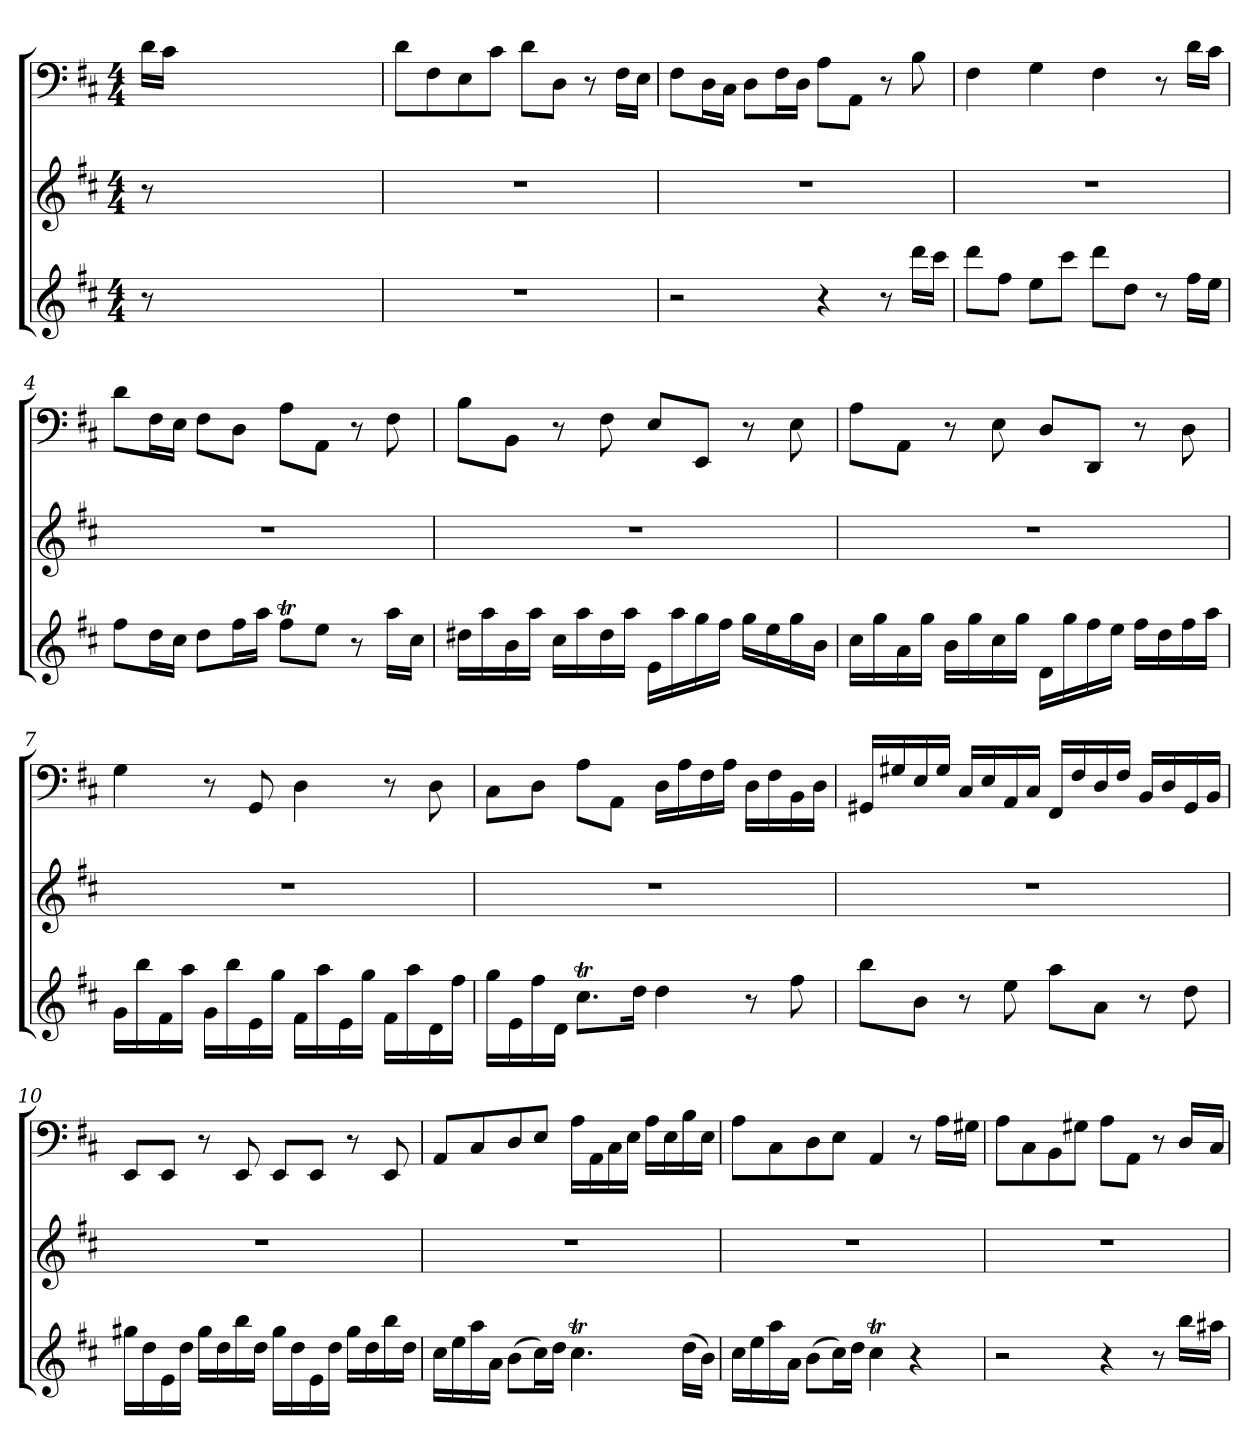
**kern	**kern	**kern
*part3	*part2	*part1
*staff3	*staff2	*staff1
*clefG2	*clefG2	*clefF4
*k[f#c#]	*k[f#c#]	*k[f#c#]
*D:	*D:	*D:
*M4/4	*M4/4	*M4/4
=	=	=
8r	8r	16d\LL
.	.	16c#\JJ
2ryy	2ryy	2ryy
16ryy	16ryy	16ryy
16ryy	16ryy	16ryy
16ryy	16ryy	16ryy
16ryy	16ryy	16ryy
16ryy	16ryy	16ryy
16ryy	16ryy	16ryy
=1	=1	=1
1r	1r	8d\L
.	.	8F#\
.	.	8E\
.	.	8c#\J
.	.	8d\L
.	.	8D\J
.	.	8r
.	.	16F#\LL
.	.	16E\JJ
=2	=2	=2
2r	1r	8F#\L
.	.	16D\L
.	.	16C#\JJ
.	.	8D\L
.	.	16F#\L
.	.	16D\JJ
4r	.	8A\L
.	.	8AA\J
8r	.	8r
16ddd\LL	.	8B\
16ccc#\JJ	.	.
=3	=3	=3
8ddd\L	1r	4F#\
8ff#\J	.	.
8ee\L	.	4G\
8ccc#\J	.	.
8ddd\L	.	4F#\
8dd\J	.	.
8r	.	8r
16ff#\LL	.	16d\LL
16ee\JJ	.	16c#\JJ
=4	=4	=4
8ff#\L	1r	8d\L
16dd\L	.	16F#\L
16cc#\JJ	.	16E\JJ
8dd\L	.	8F#\L
16ff#\L	.	8D\J
16aa\JJ	.	.
8ff#t\L	.	8A\L
8ee\J	.	8AA\J
8r	.	8r
16aa\LL	.	8F#\
16cc#\JJ	.	.
=5	=5	=5
16dd#X\LL	1r	8B\L
16aa\	.	.
16b\	.	8BB\J
16aa\JJ	.	.
16cc#\LL	.	8r
16aa\	.	.
16dd#\	.	8F#\
16aa\JJ	.	.
16e\LL	.	8E/L
16aa\	.	.
16gg\	.	8EE/J
16ff#\JJ	.	.
16gg\LL	.	8r
16ee\	.	.
16gg\	.	8E\
16b\JJ	.	.
=6	=6	=6
16cc#\LL	1r	8A\L
16gg\	.	.
16a\	.	8AA\J
16gg\JJ	.	.
16b\LL	.	8r
16gg\	.	.
16cc#\	.	8E\
16gg\JJ	.	.
16d\LL	.	8D/L
16gg\	.	.
16ff#\	.	8DD/J
16ee\JJ	.	.
16ff#\LL	.	8r
16dd\	.	.
16ff#\	.	8D\
16aa\JJ	.	.
=7	=7	=7
16g\LL	1r	4G\
16bb\	.	.
16f#\	.	.
16aa\JJ	.	.
16g\LL	.	8r
16bb\	.	.
16e\	.	8GG/
16gg\JJ	.	.
16f#\LL	.	4D\
16aa\	.	.
16e\	.	.
16gg\JJ	.	.
16f#\LL	.	8r
16aa\	.	.
16d\	.	8D\
16ff#\JJ	.	.
=8	=8	=8
16gg\LL	1r	8C#\L
16e\	.	.
16ff#\	.	8D\J
16d\JJ	.	.
8.cc#t\L	.	8A\L
.	.	8AA\J
16dd\Jk	.	.
4dd\	.	16D\LL
.	.	16A\
.	.	16F#\
.	.	16A\JJ
8r	.	16D\LL
.	.	16F#\
8ff#\	.	16BB\
.	.	16D\JJ
=9	=9	=9
8bb\L	1r	16GG#X/LL
.	.	16G#X/
8b\J	.	16E/
.	.	16G#/JJ
8r	.	16C#/LL
.	.	16E/
8ee\	.	16AA/
.	.	16C#/JJ
8aa\L	.	16FF#/LL
.	.	16F#/
8a\J	.	16D/
.	.	16F#/JJ
8r	.	16BB/LL
.	.	16D/
8dd\	.	16GG#/
.	.	16BB/JJ
=10	=10	=10
16gg#X\LL	1r	8EE/L
16dd\	.	.
16e\	.	8EE/J
16dd\JJ	.	.
16gg#\LL	.	8r
16dd\	.	.
16bb\	.	8EE/
16dd\JJ	.	.
16gg#\LL	.	8EE/L
16dd\	.	.
16e\	.	8EE/J
16dd\JJ	.	.
16gg#\LL	.	8r
16dd\	.	.
16bb\	.	8EE/
16dd\JJ	.	.
=11	=11	=11
16cc#\LL	1r	8AA/L
16ee\	.	.
16aa\	.	8C#/
16a\JJ	.	.
(8b\L	.	8D/
16cc#\L)	.	8E/J
16dd\JJ	.	.
4.cc#t\	.	16A\LL
.	.	16AA\
.	.	16C#\
.	.	16E\JJ
.	.	16A\LL
.	.	16E\
(16dd\LL	.	16B\
16b\JJ)	.	16E\JJ
=12	=12	=12
16cc#\LL	1r	8A\L
16ee\	.	.
16aa\	.	8C#\
16a\JJ	.	.
(8b\L	.	8D\
16cc#\L)	.	8E\J
16dd\JJ	.	.
4cc#t\	.	4AA/
4r	.	8r
.	.	16A\LL
.	.	16G#X\JJ
=13	=13	=13
2r	1r	8A\L
.	.	8C#\
.	.	8BB\
.	.	8G#X\J
4r	.	8A\L
.	.	8AA\J
8r	.	8r
16bb\LL	.	16D/LL
16aa#X\JJ	.	16C#/JJ
=	=	=
*-	*-	*-
